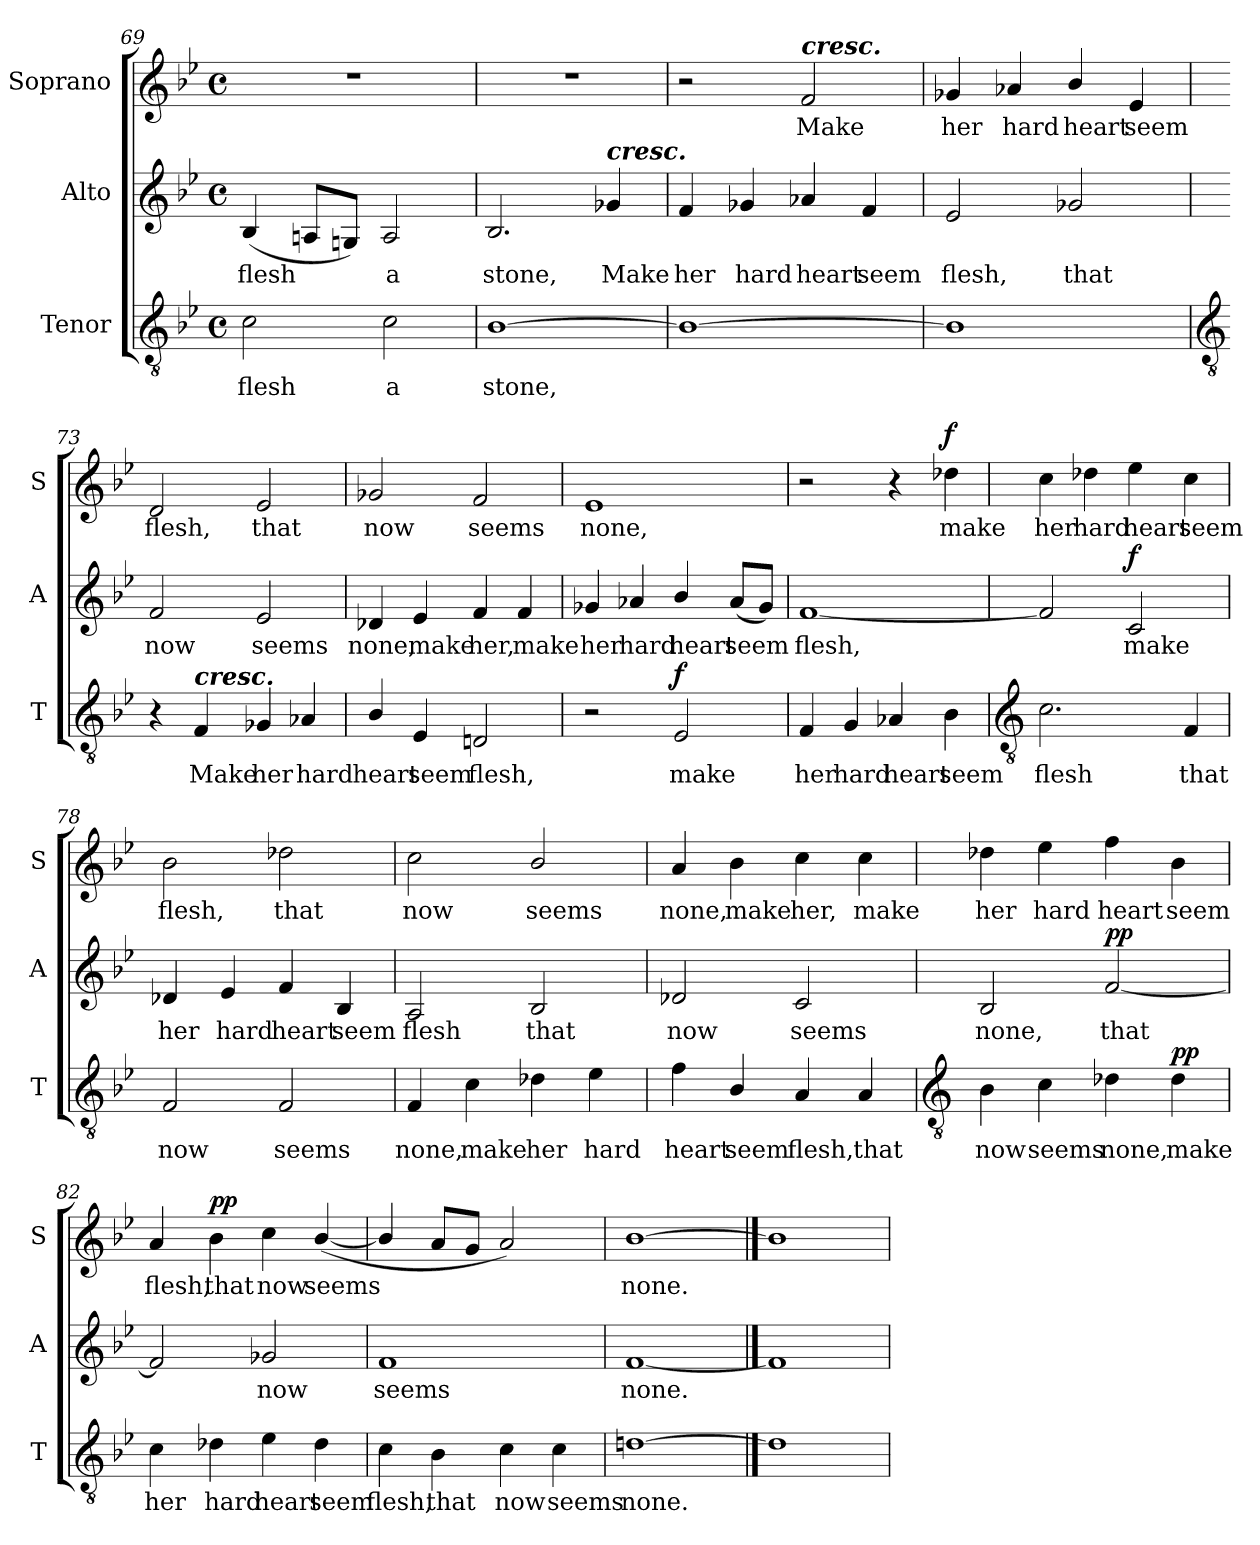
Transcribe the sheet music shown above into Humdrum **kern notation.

**kern	**text	**dynam	**kern	**text	**dynam	**kern	**text	**dynam
*part3	*part3	*part3	*part2	*part2	*part2	*part1	*part1	*part1
*staff3	*staff3	*staff3	*staff2	*staff2	*staff2	*staff1	*staff1	*staff1
*I"Tenor	*	*	*I"Alto	*	*	*I"Soprano	*	*
*I'T	*	*	*I'A	*	*	*I'S	*	*
*clefGv2	*	*	*clefG2	*	*	*clefG2	*	*
*k[b-e-]	*	*	*k[b-e-]	*	*	*k[b-e-]	*	*
*B-:	*	*	*B-:	*	*	*B-:	*	*
*M4/4	*	*	*M4/4	*	*	*M4/4	*	*
*met(c)	*	*	*met(c)	*	*	*met(c)	*	*
=69	=69	=69	=69	=69	=69	=69	=69	=69
!	!LO:LY:b	!	!	!LO:LY:b	!	!	!	!
2c	flesh	.	(<4B-	flesh	.	1r	.	.
.	.	.	8AnL	.	.	.	.	.
.	.	.	8GnJ)	.	.	.	.	.
!	!LO:LY:b	!	!	!LO:LY:b	!	!	!	!
2c	a	.	2A	a	.	.	.	.
=70	=70	=70	=70	=70	=70	=70	=70	=70
!	!LO:LY:b	!	!	!LO:LY:b	!	!	!	!
[1B-	stone,	.	2.B-	stone,	.	1r	.	.
!	!	!	!LO:TX:a:Bi:t=cresc.	!	!	!	!	!
!	!	!	!	!LO:LY:b	!	!	!	!
.	.	.	4g-X	Make	.	.	.	.
=71	=71	=71	=71	=71	=71	=71	=71	=71
!	!	!	!	!LO:LY:b	!	!	!	!
1B-_	.	.	4f	her	.	2r	.	.
!	!	!	!	!LO:LY:b	!	!	!	!
.	.	.	4g-X	hard	.	.	.	.
!	!	!	!	!	!	!LO:TX:a:Bi:t=cresc.	!	!
!	!	!	!	!LO:LY:b	!	!	!LO:LY:b	!
.	.	.	4a-X	heart	.	2f	Make	.
!	!	!	!	!LO:LY:b	!	!	!	!
.	.	.	4f	seem	.	.	.	.
=72	=72	=72	=72	=72	=72	=72	=72	=72
!	!	!	!	!LO:LY:b	!	!	!LO:LY:b	!
1B-]	.	.	2e-	flesh,	.	4g-X	her	.
!	!	!	!	!	!	!	!LO:LY:b	!
.	.	.	.	.	.	4a-X	hard	.
!	!	!	!	!LO:LY:b	!	!	!LO:LY:b	!
.	.	.	2g-X	that	.	4b-/	heart	.
!	!	!	!	!	!	!	!LO:LY:b	!
.	.	.	.	.	.	4e-	seem	.
!!LO:LB:g=z
=73	=73	=73	=73	=73	=73	=73	=73	=73
*clefGv2	*	*	*	*	*	*	*	*
!	!	!	!	!LO:LY:b	!	!	!LO:LY:b	!
4r	.	.	2f	now	.	2d	flesh,	.
!LO:TX:a:Bi:t=cresc.	!	!	!	!	!	!	!	!
!	!LO:LY:b	!	!	!	!	!	!	!
4F	Make	.	.	.	.	.	.	.
!	!LO:LY:b	!	!	!LO:LY:b	!	!	!LO:LY:b	!
4G-X	her	.	2e-	seems	.	2e-	that	.
!	!LO:LY:b	!	!	!	!	!	!	!
4A-X	hard	.	.	.	.	.	.	.
=74	=74	=74	=74	=74	=74	=74	=74	=74
!	!LO:LY:b	!	!	!LO:LY:b	!	!	!LO:LY:b	!
4B-/	heart	.	4d-X	none,	.	2g-X	now	.
!	!LO:LY:b	!	!	!LO:LY:b	!	!	!	!
4E-	seem	.	4e-	make	.	.	.	.
!	!LO:LY:b	!	!	!LO:LY:b	!	!	!LO:LY:b	!
2Dn	flesh,	.	4f	her,	.	2f	seems	.
!	!	!	!	!LO:LY:b	!	!	!	!
.	.	.	4f	make	.	.	.	.
=75	=75	=75	=75	=75	=75	=75	=75	=75
!	!	!	!	!LO:LY:b	!	!	!LO:LY:b	!
2r	.	.	4g-X	her	.	1e-	none,	.
!	!	!	!	!LO:LY:b	!	!	!	!
.	.	.	4a-X	hard	.	.	.	.
!	!LO:LY:b	!LO:DY:b	!	!LO:LY:b	!	!	!	!
2E-	make	f	4b-/	heart	.	.	.	.
!	!	!	!	!LO:LY:b	!	!	!	!
.	.	.	(<8a-L	seem	.	.	.	.
.	.	.	8g-J)	.	.	.	.	.
=76	=76	=76	=76	=76	=76	=76	=76	=76
!	!LO:LY:b	!	!	!LO:LY:b	!	!	!	!
4F	her	.	[1f	flesh,	.	2r	.	.
!	!LO:LY:b	!	!	!	!	!	!	!
4G	hard	.	.	.	.	.	.	.
!	!LO:LY:b	!	!	!	!	!	!	!
4A-X	heart	.	.	.	.	4r	.	.
!	!LO:LY:b	!	!	!	!	!	!LO:LY:b	!LO:DY:b
4B-	seem	.	.	.	.	4dd-X	make	f
!!LO:LB:g=z
=77	=77	=77	=77	=77	=77	=77	=77	=77
*clefGv2	*	*	*	*	*	*	*	*
!	!LO:LY:b	!	!	!	!	!	!LO:LY:b	!
2.c	flesh	.	2f]	.	.	4cc	her	.
!	!	!	!	!	!	!	!LO:LY:b	!
.	.	.	.	.	.	4dd-X	hard	.
!	!	!	!	!LO:LY:b	!LO:DY:b	!	!LO:LY:b	!
.	.	.	2c	make	f	4ee-	heart	.
!	!LO:LY:b	!	!	!	!	!	!LO:LY:b	!
4F	that	.	.	.	.	4cc	seem	.
=78	=78	=78	=78	=78	=78	=78	=78	=78
!	!LO:LY:b	!	!	!LO:LY:b	!	!	!LO:LY:b	!
2F	now	.	4d-X	her	.	2b-	flesh,	.
!	!	!	!	!LO:LY:b	!	!	!	!
.	.	.	4e-	hard	.	.	.	.
!	!LO:LY:b	!	!	!LO:LY:b	!	!	!LO:LY:b	!
2F	seems	.	4f	heart	.	2dd-X	that	.
!	!	!	!	!LO:LY:b	!	!	!	!
.	.	.	4B-	seem	.	.	.	.
=79	=79	=79	=79	=79	=79	=79	=79	=79
!	!LO:LY:b	!	!	!LO:LY:b	!	!	!LO:LY:b	!
4F	none,	.	2A	flesh	.	2cc	now	.
!	!LO:LY:b	!	!	!	!	!	!	!
4c	make	.	.	.	.	.	.	.
!	!LO:LY:b	!	!	!LO:LY:b	!	!	!LO:LY:b	!
4d-X	her	.	2B-	that	.	2b-/	seems	.
!	!LO:LY:b	!	!	!	!	!	!	!
4e-	hard	.	.	.	.	.	.	.
=80	=80	=80	=80	=80	=80	=80	=80	=80
!	!LO:LY:b	!	!	!LO:LY:b	!	!	!LO:LY:b	!
4f	heart	.	2d-X	now	.	4a	none,	.
!	!LO:LY:b	!	!	!	!	!	!LO:LY:b	!
4B-/	seem	.	.	.	.	4b-	make	.
!	!LO:LY:b	!	!	!LO:LY:b	!	!	!LO:LY:b	!
4A	flesh,	.	2c	seems	.	4cc	her,	.
!	!LO:LY:b	!	!	!	!	!	!LO:LY:b	!
4A	that	.	.	.	.	4cc	make	.
!!LO:LB:g=z
=81	=81	=81	=81	=81	=81	=81	=81	=81
*clefGv2	*	*	*	*	*	*	*	*
!	!LO:LY:b	!	!	!LO:LY:b	!	!	!LO:LY:b	!
4B-	now	.	2B-	none,	.	4dd-X	her	.
!	!LO:LY:b	!	!	!	!	!	!LO:LY:b	!
4c	seems	.	.	.	.	4ee-	hard	.
!	!LO:LY:b	!	!	!LO:LY:b	!LO:DY:b	!	!LO:LY:b	!
4d-X	none,	.	[2f	that	pp	4ff	heart	.
!	!LO:LY:b	!LO:DY:b	!	!	!	!	!LO:LY:b	!
4d-	make	pp	.	.	.	4b-	seem	.
=82	=82	=82	=82	=82	=82	=82	=82	=82
!	!LO:LY:b	!	!	!	!	!	!LO:LY:b	!
4c	her	.	2f]	.	.	4a	flesh,	.
!	!LO:LY:b	!	!	!	!	!	!LO:LY:b	!LO:DY:b
4d-X	hard	.	.	.	.	4b-	that	pp
!	!LO:LY:b	!	!	!LO:LY:b	!	!	!LO:LY:b	!
4e-	heart	.	2g-X	now	.	4cc	now	.
!	!LO:LY:b	!	!	!	!	!	!LO:LY:b	!
4d-	seem	.	.	.	.	(<[4b-/	seems	.
=83	=83	=83	=83	=83	=83	=83	=83	=83
!	!LO:LY:b	!	!	!LO:LY:b	!	!	!	!
4c	flesh,	.	1f	seems	.	4b-/]	.	.
!	!LO:LY:b	!	!	!	!	!	!	!
4B-	that	.	.	.	.	8aL	.	.
.	.	.	.	.	.	8gJ	.	.
!	!LO:LY:b	!	!	!	!	!	!	!
4c	now	.	.	.	.	2a)	.	.
!	!LO:LY:b	!	!	!	!	!	!	!
4c	seems	.	.	.	.	.	.	.
=84	=84	=84	=84	=84	=84	=84	=84	=84
!	!LO:LY:b	!	!	!LO:LY:b	!	!	!LO:LY:b	!
[1dn	none.	.	[1f	none.	.	[1b-	none.	.
==85	==85	==85	==85	==85	==85	==85	==85	==85
1d]	.	.	1f]	.	.	1b-]	.	.
=	=	=	=	=	=	=	=	=
*-	*-	*-	*-	*-	*-	*-	*-	*-
